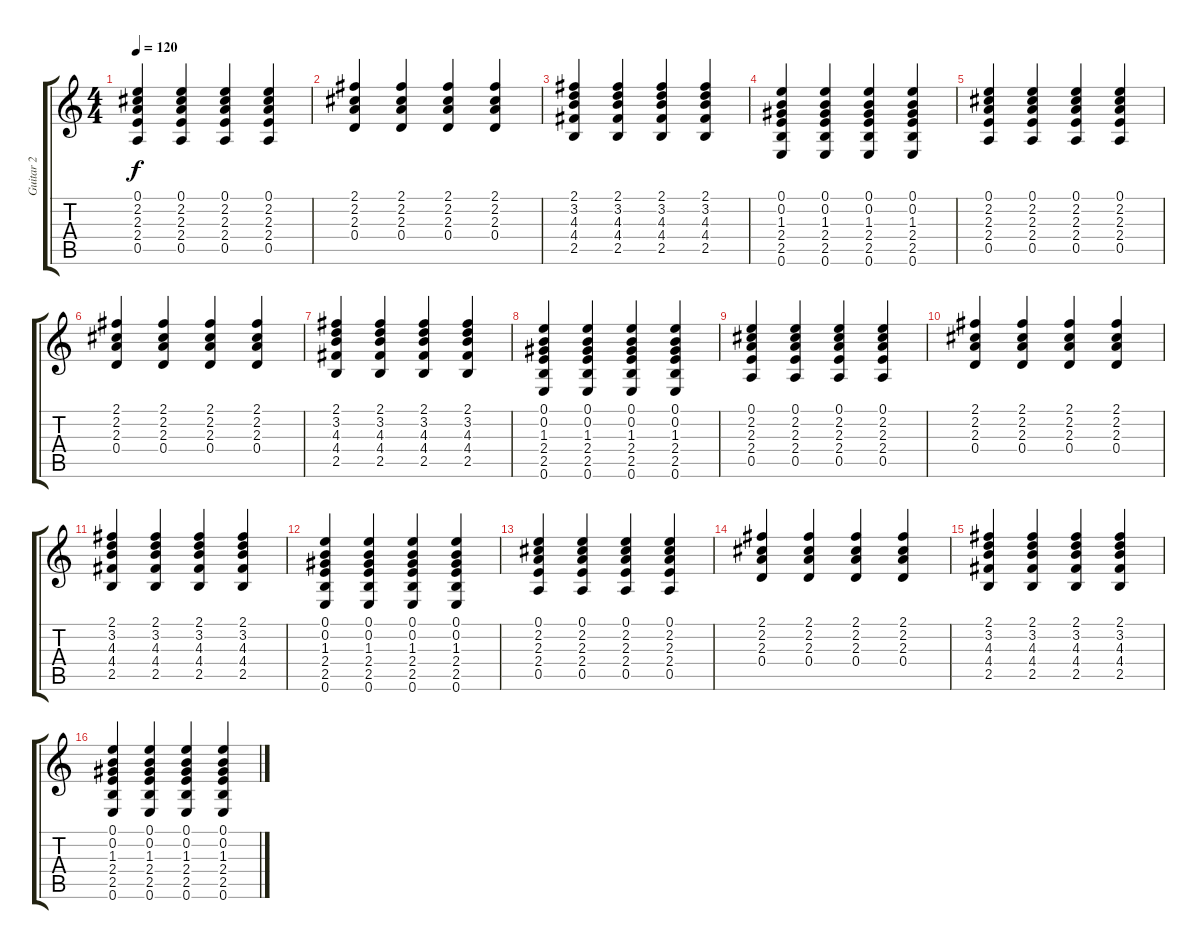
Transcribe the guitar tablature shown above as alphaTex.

\track ("Guitar 2" "Guitar 2") {instrument distortionguitar}
\staff {score tabs}
\tuning (E4 B3 G3 D3 A2 E2) {hide}
\ts (4 4)
\tempo 120
\clef g2
\ks c
(0.1 2.2 2.3 2.4 0.5).4{dy f instrument distortionguitar} (0.1 2.2 2.3 2.4 0.5).4 (0.1 2.2 2.3 2.4 0.5).4 (0.1 2.2 2.3 2.4 0.5).4 |
(2.1 2.2 2.3 0.4).4 (2.1 2.2 2.3 0.4).4 (2.1 2.2 2.3 0.4).4 (2.1 2.2 2.3 0.4).4 |
(2.1 3.2 4.3 4.4 2.5).4 (2.1 3.2 4.3 4.4 2.5).4 (2.1 3.2 4.3 4.4 2.5).4 (2.1 3.2 4.3 4.4 2.5).4 |
(0.1 0.2 1.3 2.4 2.5 0.6).4 (0.1 0.2 1.3 2.4 2.5 0.6).4 (0.1 0.2 1.3 2.4 2.5 0.6).4 (0.1 0.2 1.3 2.4 2.5 0.6).4 |
(0.1 2.2 2.3 2.4 0.5).4 (0.1 2.2 2.3 2.4 0.5).4 (0.1 2.2 2.3 2.4 0.5).4 (0.1 2.2 2.3 2.4 0.5).4 |
(2.1 2.2 2.3 0.4).4 (2.1 2.2 2.3 0.4).4 (2.1 2.2 2.3 0.4).4 (2.1 2.2 2.3 0.4).4 |
(2.1 3.2 4.3 4.4 2.5).4 (2.1 3.2 4.3 4.4 2.5).4 (2.1 3.2 4.3 4.4 2.5).4 (2.1 3.2 4.3 4.4 2.5).4 |
(0.1 0.2 1.3 2.4 2.5 0.6).4 (0.1 0.2 1.3 2.4 2.5 0.6).4 (0.1 0.2 1.3 2.4 2.5 0.6).4 (0.1 0.2 1.3 2.4 2.5 0.6).4 |
(0.1 2.2 2.3 2.4 0.5).4 (0.1 2.2 2.3 2.4 0.5).4 (0.1 2.2 2.3 2.4 0.5).4 (0.1 2.2 2.3 2.4 0.5).4 |
(2.1 2.2 2.3 0.4).4 (2.1 2.2 2.3 0.4).4 (2.1 2.2 2.3 0.4).4 (2.1 2.2 2.3 0.4).4 |
(2.1 3.2 4.3 4.4 2.5).4 (2.1 3.2 4.3 4.4 2.5).4 (2.1 3.2 4.3 4.4 2.5).4 (2.1 3.2 4.3 4.4 2.5).4 |
(0.1 0.2 1.3 2.4 2.5 0.6).4 (0.1 0.2 1.3 2.4 2.5 0.6).4 (0.1 0.2 1.3 2.4 2.5 0.6).4 (0.1 0.2 1.3 2.4 2.5 0.6).4 |
(0.1 2.2 2.3 2.4 0.5).4 (0.1 2.2 2.3 2.4 0.5).4 (0.1 2.2 2.3 2.4 0.5).4 (0.1 2.2 2.3 2.4 0.5).4 |
(2.1 2.2 2.3 0.4).4 (2.1 2.2 2.3 0.4).4 (2.1 2.2 2.3 0.4).4 (2.1 2.2 2.3 0.4).4 |
(2.1 3.2 4.3 4.4 2.5).4 (2.1 3.2 4.3 4.4 2.5).4 (2.1 3.2 4.3 4.4 2.5).4 (2.1 3.2 4.3 4.4 2.5).4 |
(0.1 0.2 1.3 2.4 2.5 0.6).4 (0.1 0.2 1.3 2.4 2.5 0.6).4 (0.1 0.2 1.3 2.4 2.5 0.6).4 (0.1 0.2 1.3 2.4 2.5 0.6).4
